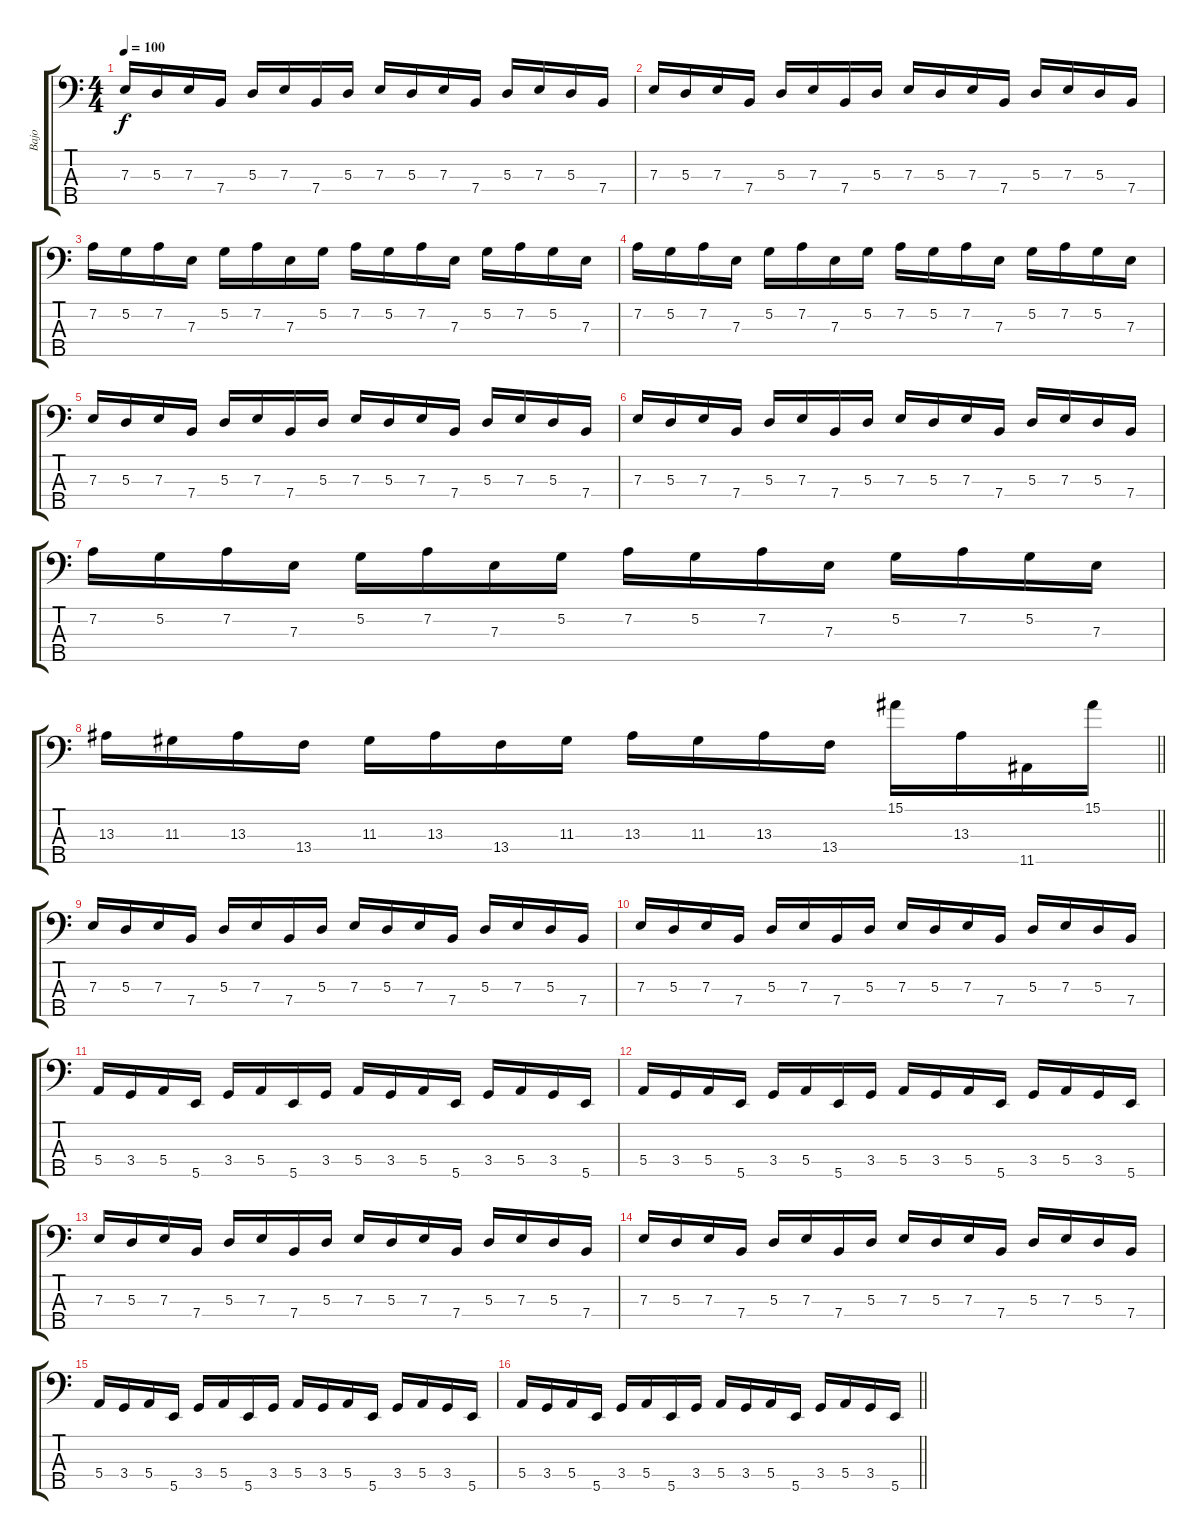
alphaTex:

\track ("Bajo" "Bajo") {instrument electricbasspick}
\staff {score tabs}
\tuning (G2 D2 A1 E1 B0) {hide}
\ts (4 4)
\tempo 100
\clef f4
\ks c
7.3.16{dy f} 5.3.16 7.3.16 7.4.16 5.3.16 7.3.16 7.4.16 5.3.16 7.3.16 5.3.16 7.3.16 7.4.16 5.3.16 7.3.16 5.3.16 7.4.16 |
7.3.16 5.3.16 7.3.16 7.4.16 5.3.16 7.3.16 7.4.16 5.3.16 7.3.16 5.3.16 7.3.16 7.4.16 5.3.16 7.3.16 5.3.16 7.4.16 |
7.2.16 5.2.16 7.2.16 7.3.16 5.2.16 7.2.16 7.3.16 5.2.16 7.2.16 5.2.16 7.2.16 7.3.16 5.2.16 7.2.16 5.2.16 7.3.16 |
7.2.16 5.2.16 7.2.16 7.3.16 5.2.16 7.2.16 7.3.16 5.2.16 7.2.16 5.2.16 7.2.16 7.3.16 5.2.16 7.2.16 5.2.16 7.3.16 |
7.3.16 5.3.16 7.3.16 7.4.16 5.3.16 7.3.16 7.4.16 5.3.16 7.3.16 5.3.16 7.3.16 7.4.16 5.3.16 7.3.16 5.3.16 7.4.16 |
7.3.16 5.3.16 7.3.16 7.4.16 5.3.16 7.3.16 7.4.16 5.3.16 7.3.16 5.3.16 7.3.16 7.4.16 5.3.16 7.3.16 5.3.16 7.4.16 |
7.2.16 5.2.16 7.2.16 7.3.16 5.2.16 7.2.16 7.3.16 5.2.16 7.2.16 5.2.16 7.2.16 7.3.16 5.2.16 7.2.16 5.2.16 7.3.16 |
\barLineRight lightlight
13.3.16 11.3.16 13.3.16 13.4.16 11.3.16 13.3.16 13.4.16 11.3.16 13.3.16 11.3.16 13.3.16 13.4.16 15.1.16 13.3.16 11.5.16 15.1.16 |
7.3.16 5.3.16 7.3.16 7.4.16 5.3.16 7.3.16 7.4.16 5.3.16 7.3.16 5.3.16 7.3.16 7.4.16 5.3.16 7.3.16 5.3.16 7.4.16 |
7.3.16 5.3.16 7.3.16 7.4.16 5.3.16 7.3.16 7.4.16 5.3.16 7.3.16 5.3.16 7.3.16 7.4.16 5.3.16 7.3.16 5.3.16 7.4.16 |
5.4.16 3.4.16 5.4.16 5.5.16 3.4.16 5.4.16 5.5.16 3.4.16 5.4.16 3.4.16 5.4.16 5.5.16 3.4.16 5.4.16 3.4.16 5.5.16 |
5.4.16 3.4.16 5.4.16 5.5.16 3.4.16 5.4.16 5.5.16 3.4.16 5.4.16 3.4.16 5.4.16 5.5.16 3.4.16 5.4.16 3.4.16 5.5.16 |
7.3.16 5.3.16 7.3.16 7.4.16 5.3.16 7.3.16 7.4.16 5.3.16 7.3.16 5.3.16 7.3.16 7.4.16 5.3.16 7.3.16 5.3.16 7.4.16 |
7.3.16 5.3.16 7.3.16 7.4.16 5.3.16 7.3.16 7.4.16 5.3.16 7.3.16 5.3.16 7.3.16 7.4.16 5.3.16 7.3.16 5.3.16 7.4.16 |
5.4.16 3.4.16 5.4.16 5.5.16 3.4.16 5.4.16 5.5.16 3.4.16 5.4.16 3.4.16 5.4.16 5.5.16 3.4.16 5.4.16 3.4.16 5.5.16 |
\barLineRight lightlight
5.4.16 3.4.16 5.4.16 5.5.16 3.4.16 5.4.16 5.5.16 3.4.16 5.4.16 3.4.16 5.4.16 5.5.16 3.4.16 5.4.16 3.4.16 5.5.16
